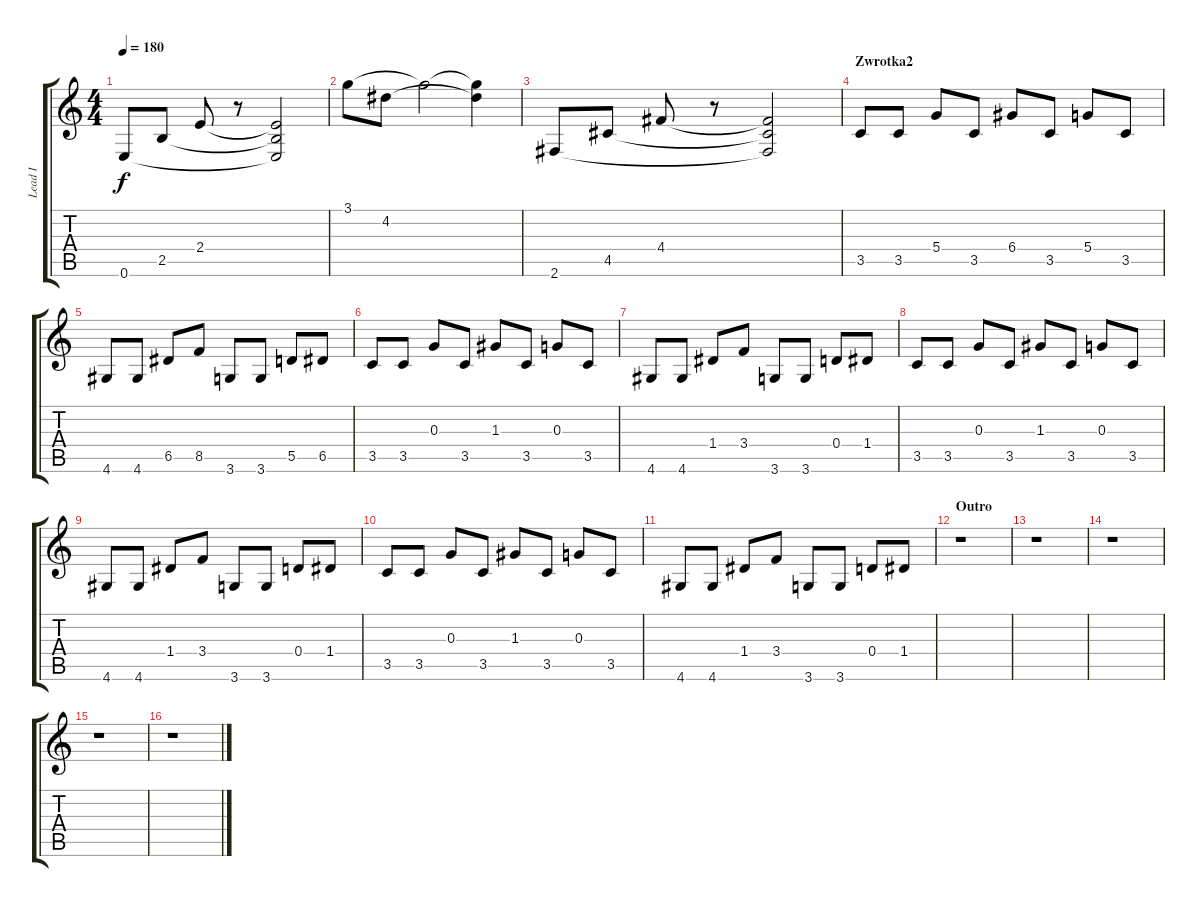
\track ("Lead I" "Lead I") {instrument distortionguitar}
\staff {score tabs}
\tuning (E4 B3 G3 D3 A2 E2) {hide}
\ts (4 4)
\tempo 180
\clef g2
\ks c
0.6.8{dy f} 2.5.8 2.4.8 r.8 (2.4{t} 2.5{t} 0.6{t}).2 |
3.1.8 4.2.8 3.1{t}.2 (3.1{t} 4.2{t}).4 |
2.6.8 4.5.8 4.4.8 r.8 (4.4{t} 4.5{t} 2.6{t}).2 |
\section ("" "Zwrotka2")
3.5.8{volume 16 instrument distortionguitar} 3.5.8 5.4.8 3.5.8 6.4.8 3.5.8 5.4.8 3.5.8 |
4.6.8 4.6.8 6.5.8 8.5.8 3.6.8 3.6.8 5.5.8 6.5.8 |
3.5.8 3.5.8 0.3.8 3.5.8 1.3.8 3.5.8 0.3.8 3.5.8 |
4.6.8 4.6.8 1.4.8 3.4.8 3.6.8 3.6.8 0.4.8 1.4.8 |
3.5.8 3.5.8 0.3.8 3.5.8 1.3.8 3.5.8 0.3.8 3.5.8 |
4.6.8 4.6.8 1.4.8 3.4.8 3.6.8 3.6.8 0.4.8 1.4.8 |
3.5.8 3.5.8 0.3.8 3.5.8 1.3.8 3.5.8 0.3.8 3.5.8 |
4.6.8 4.6.8 1.4.8 3.4.8 3.6.8 3.6.8 0.4.8 1.4.8 |
\section ("" "Outro")
r.1 |
r.1 |
r.1 |
r.1 |
r.1
